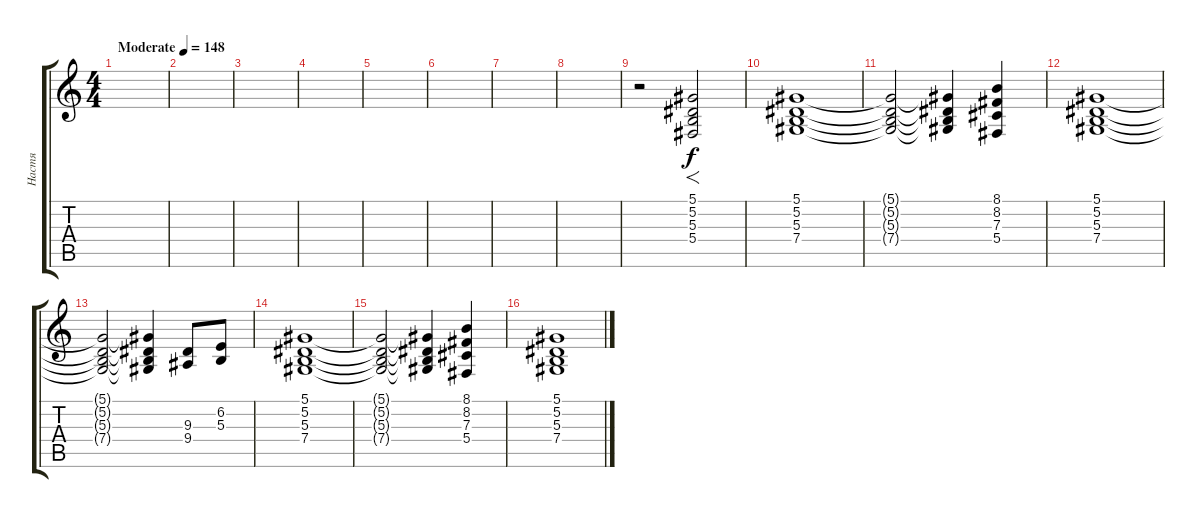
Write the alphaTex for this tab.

\track ("Настя" "Настя") {instrument stringensemble1}
\staff {score tabs}
\tuning (Eb4 Bb3 Gb3 Db3 Ab2 Eb2) {hide}
\ts (4 4)
\tempo (148 "Moderate")
\clef g2
\ks c
|
|
|
|
|
|
|
|
r.2 (5.1 5.2 5.3 5.4).2{f} |
(5.1 5.2 5.3 7.4).1 |
(5.1{t} 5.2{t} 5.3{t} 7.4{t}).2 (5.1{t} 5.2{t} 5.3{t} 7.4{t}).4 (8.1 8.2 7.3 5.4).4 |
(5.1 5.2 5.3 7.4).1 |
(5.1{t} 5.2{t} 5.3{t} 7.4{t}).2 (5.1{t} 5.2{t} 5.3{t} 7.4{t}).4 (9.3 9.4).8 (6.2 5.3).8 |
(5.1 5.2 5.3 7.4).1 |
(5.1{t} 5.2{t} 5.3{t} 7.4{t}).2 (5.1{t} 5.2{t} 5.3{t} 7.4{t}).4 (8.1 8.2 7.3 5.4).4 |
(5.1 5.2 5.3 7.4).1
